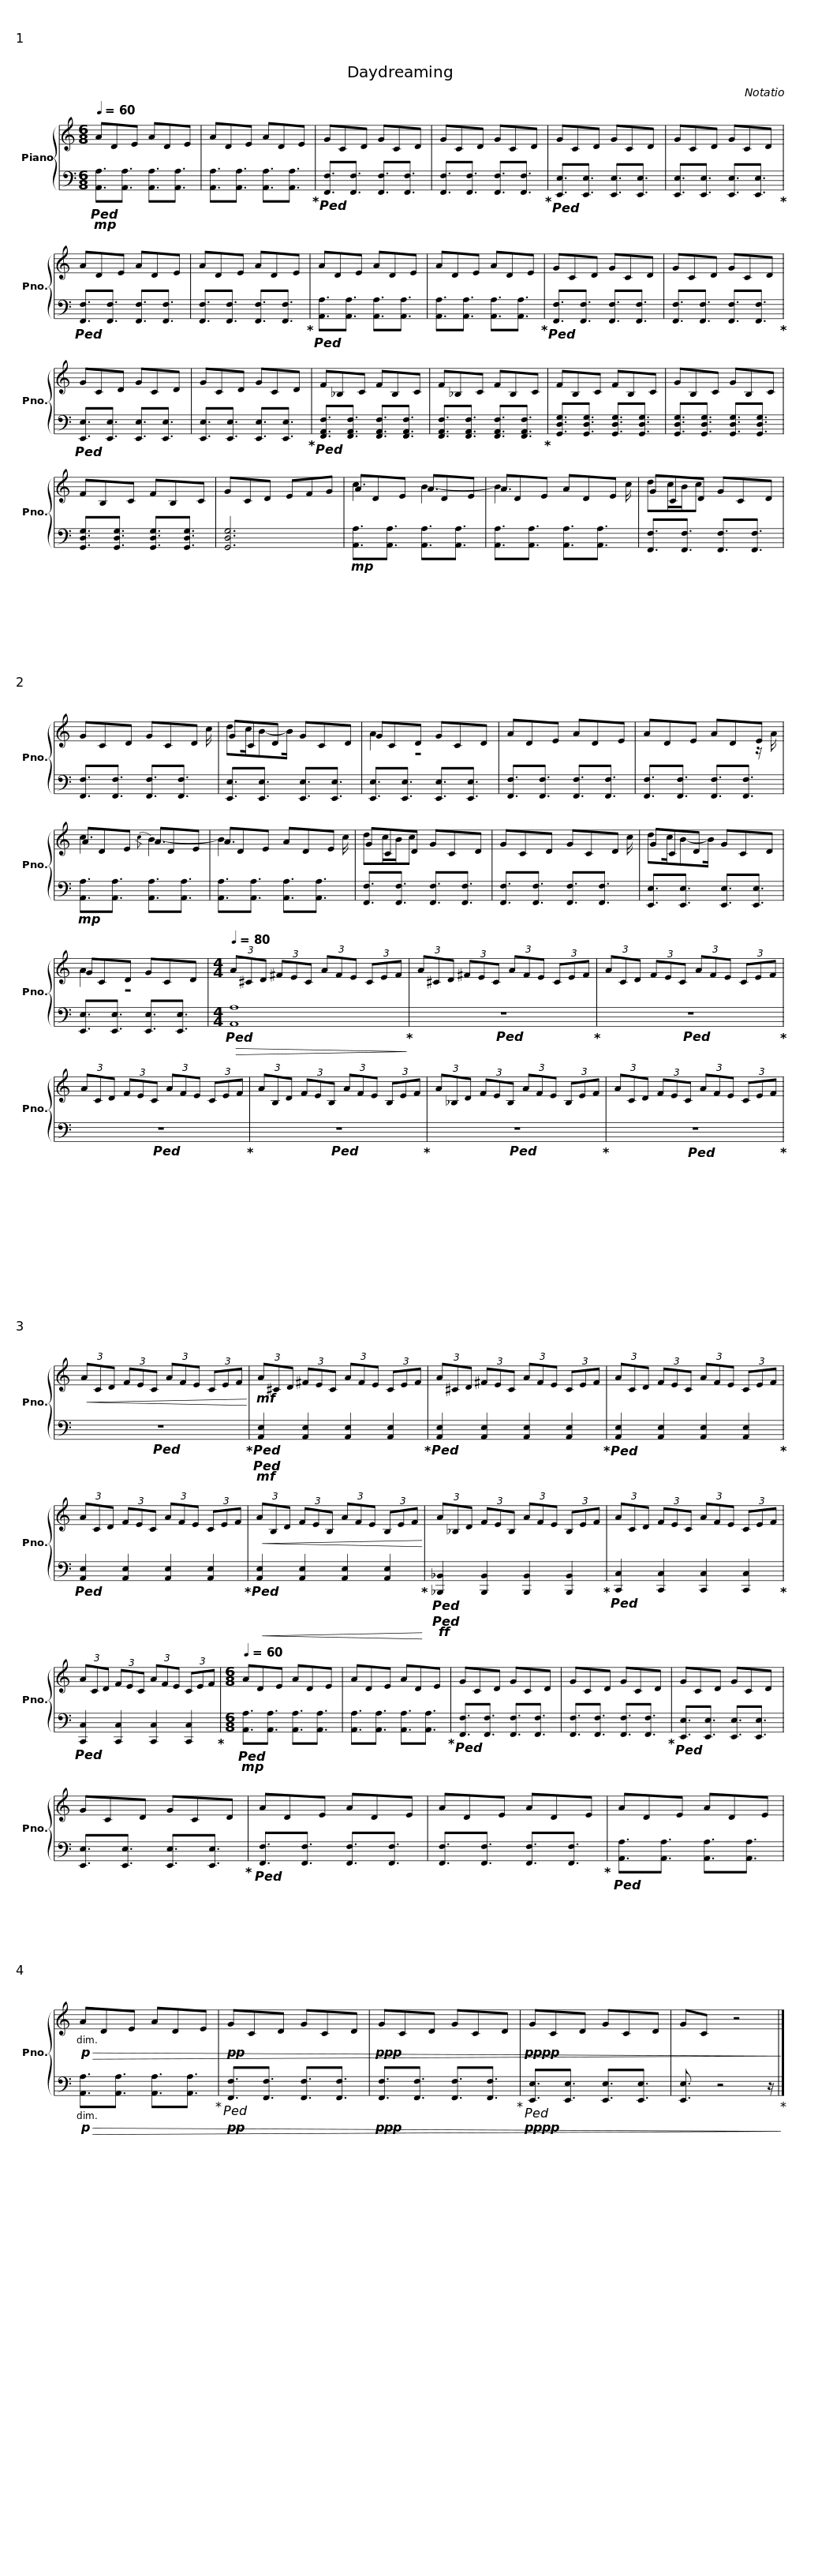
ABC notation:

X:1
%%score { ( 1 3 ) | 2 }
L:1/8
Q:1/4=60
M:6/8
I:linebreak $
K:C
V:1 treble
V:3 treble
V:2 bass
V:1
 ADE ADE | ADE ADE | GCD GCD | GCD GCD | GCD GCD |$ %5
 GCD GCD | ADE ADE | ADE ADE | ADE ADE | ADE ADE | %10
 GCD GCD |$ GCD GCD | GCD GCD | GCD GCD | F_B,C FB,C | %15
 F_B,C FB,C |$ FB,C FB,C | GB,C GB,C | FB,C FB,C | GCD EFG | %20
 ADE ADE |$ ADE ADE | GCD GCD | GCD GCD | GCD GCD |$ %25
 GCD GCD | ADE ADE | ADE ADE | ADE ADE |$ ADE ADE | %30
 GCD GCD | GCD GCD | GCD GCD |$ GCD GCD |[M:4/4][Q:1/4=80] (3A^CD (3^FEC (3AFE (3CEF | %35
 (3A^CD (3^FEC (3AFE (3CEF |$ (3ACD (3FEC (3AFE (3CEF | (3ACD (3FEC (3AFE (3CEF | (3AB,D (3FEB, (3AFE (3B,EF |$ (3A_B,D (3FEB, (3AFE (3B,EF | %40
 (3ACD (3FEC (3AFE (3CEF |!<(! (3ACD (3FEC (3AFE (3CEF!<)! |$!mf! (3A^CD (3^FEC (3AFE (3CEF | (3A^CD (3^FEC (3AFE (3CEF | (3ACD (3FEC (3AFE (3CEF |$ %45
 (3ACD (3FEC (3AFE (3CEF |!<(! (3AB,D (3FEB, (3AFE (3B,EF!<)! | (3A_B,D (3FEB, (3AFE (3B,EF |$ (3ACD (3FEC (3AFE (3CEF | (3ACD (3FEC (3AFE (3CEF | %50
[M:6/8][Q:1/4=60] ADE ADE | ADE ADE |$ GCD GCD | GCD GCD | GCD GCD | %55
 GCD GCD | ADE ADE | ADE ADE |$ ADE ADE |!p!!>(! ADE ADE | %60
!pp! GCD GCD |!ppp! GCD GCD |!pppp! GCD GCD | GC z4!>)! |] %64
V:2
!mp!!ped! [A,,A,]3/2[A,,A,]3/2 [A,,A,]3/2[A,,A,]3/2 | [A,,A,]3/2[A,,A,]3/2 [A,,A,]3/2[A,,A,]3/2!ped-up! |!ped! [F,,F,]3/2[F,,F,]3/2 [F,,F,]3/2[F,,F,]3/2 | [F,,F,]3/2[F,,F,]3/2 [F,,F,]3/2[F,,F,]3/2!ped-up! |!ped! [E,,E,]3/2[E,,E,]3/2 [E,,E,]3/2[E,,E,]3/2 |$ %5
 [E,,E,]3/2[E,,E,]3/2 [E,,E,]3/2[E,,E,]3/2!ped-up! |!ped! [F,,F,]3/2[F,,F,]3/2 [F,,F,]3/2[F,,F,]3/2 | [F,,F,]3/2[F,,F,]3/2 [F,,F,]3/2[F,,F,]3/2!ped-up! |!ped! [A,,A,]3/2[A,,A,]3/2 [A,,A,]3/2[A,,A,]3/2 | [A,,A,]3/2[A,,A,]3/2 [A,,A,]3/2[A,,A,]3/2!ped-up! | %10
!ped! [F,,F,]3/2[F,,F,]3/2 [F,,F,]3/2[F,,F,]3/2 |$ [F,,F,]3/2[F,,F,]3/2 [F,,F,]3/2[F,,F,]3/2!ped-up! |!ped! [E,,E,]3/2[E,,E,]3/2 [E,,E,]3/2[E,,E,]3/2 | [E,,E,]3/2[E,,E,]3/2 [E,,E,]3/2[E,,E,]3/2!ped-up! |!ped! [F,,A,,F,]3/2[F,,A,,F,]3/2 [F,,A,,F,]3/2[F,,A,,F,]3/2 | %15
 [F,,A,,F,]3/2[F,,A,,F,]3/2 [F,,A,,F,]3/2[F,,A,,F,]3/2!ped-up! |$ [G,,D,G,]3/2[G,,D,G,]3/2 [G,,D,G,]3/2[G,,D,G,]3/2 | [G,,D,G,]3/2[G,,D,G,]3/2 [G,,D,G,]3/2[G,,D,G,]3/2 | [G,,D,G,]3/2[G,,D,G,]3/2 [G,,D,G,]3/2[G,,D,G,]3/2 | [G,,D,G,]6 | %20
!mp! [A,,A,]3/2[A,,A,]3/2 [A,,A,]3/2[A,,A,]3/2 |$ [A,,A,]3/2[A,,A,]3/2 [A,,A,]3/2[A,,A,]3/2 | [F,,F,]3/2[F,,F,]3/2 [F,,F,]3/2[F,,F,]3/2 | [F,,F,]3/2[F,,F,]3/2 [F,,F,]3/2[F,,F,]3/2 | [E,,E,]3/2[E,,E,]3/2 [E,,E,]3/2[E,,E,]3/2 |$ %25
 [E,,E,]3/2[E,,E,]3/2 [E,,E,]3/2[E,,E,]3/2 | [F,,F,]3/2[F,,F,]3/2 [F,,F,]3/2[F,,F,]3/2 | [F,,F,]3/2[F,,F,]3/2 [F,,F,]3/2[F,,F,]3/2 |!mp! [A,,A,]3/2[A,,A,]3/2 [A,,A,]3/2[A,,A,]3/2 |$ [A,,A,]3/2[A,,A,]3/2 [A,,A,]3/2[A,,A,]3/2 | %30
 [F,,F,]3/2[F,,F,]3/2 [F,,F,]3/2[F,,F,]3/2 | [F,,F,]3/2[F,,F,]3/2 [F,,F,]3/2[F,,F,]3/2 | [E,,E,]3/2[E,,E,]3/2 [E,,E,]3/2[E,,E,]3/2 |$ [E,,E,]3/2[E,,E,]3/2 [E,,E,]3/2[E,,E,]3/2 |[M:4/4]!ped!!>(! [A,,A,]8!ped-up!!>)! | %35
!ped! z8!ped-up! |$!ped! z8!ped-up! |!ped! z8!ped-up! |!ped! z8!ped-up! |$!ped! z8!ped-up! | %40
!ped! z8!ped-up! |!ped! z8!ped-up! |$!ped!!mf!!ped! [A,,E,]2 [A,,E,]2 [A,,E,]2 [A,,E,]2!ped-up! |!ped! [A,,E,]2 [A,,E,]2 [A,,E,]2 [A,,E,]2!ped-up! |!ped! [A,,E,]2 [A,,E,]2 [A,,E,]2 [A,,E,]2!ped-up! |$ %45
!ped! [A,,E,]2 [A,,E,]2 [A,,E,]2 [A,,E,]2!ped-up! |!ped!!<(! [A,,E,]2 [A,,E,]2 [A,,E,]2 [A,,E,]2!ped-up!!<)! |!ped!!ff!!ped! [_B,,,_B,,]2 [B,,,B,,]2 [B,,,B,,]2 [B,,,B,,]2!ped-up! |$!ped! [C,,C,]2 [C,,C,]2 [C,,C,]2 [C,,C,]2!ped-up! |!ped! [C,,C,]2 [C,,C,]2 [C,,C,]2 [C,,C,]2!ped-up! | %50
[M:6/8]!mp!!ped! [A,,A,]3/2[A,,A,]3/2 [A,,A,]3/2[A,,A,]3/2 | [A,,A,]3/2[A,,A,]3/2 [A,,A,]3/2[A,,A,]3/2!ped-up! |$!ped! [F,,F,]3/2[F,,F,]3/2 [F,,F,]3/2[F,,F,]3/2 | [F,,F,]3/2[F,,F,]3/2 [F,,F,]3/2[F,,F,]3/2!ped-up! |!ped! [E,,E,]3/2[E,,E,]3/2 [E,,E,]3/2[E,,E,]3/2 | %55
 [E,,E,]3/2[E,,E,]3/2 [E,,E,]3/2[E,,E,]3/2!ped-up! |!ped! [F,,F,]3/2[F,,F,]3/2 [F,,F,]3/2[F,,F,]3/2 | [F,,F,]3/2[F,,F,]3/2 [F,,F,]3/2[F,,F,]3/2!ped-up! |$!ped! [A,,A,]3/2[A,,A,]3/2 [A,,A,]3/2[A,,A,]3/2 |!p!!>(! [A,,A,]3/2[A,,A,]3/2 [A,,A,]3/2[A,,A,]3/2!ped-up! | %60
!pp!!ped! [F,,F,]3/2[F,,F,]3/2 [F,,F,]3/2[F,,F,]3/2 |!ppp! [F,,F,]3/2[F,,F,]3/2 [F,,F,]3/2[F,,F,]3/2!ped-up! |!pppp!!ped! [E,,E,]3/2[E,,E,]3/2 [E,,E,]3/2[E,,E,]3/2 | [E,,E,]3/2 z4 z/!>)!!ped-up! |] %64
V:3
 x6 | x6 | x6 | x6 | x6 |$ %5
 x6 | x6 | x6 | x6 | x6 | %10
 x6 |$ x6 | x6 | x6 | x6 | %15
 x6 |$ x6 | x6 | x6 | x6 | %20
 c3 B3- |$ B3 x5/2 c/ | dc/B/c x3 | x11/2 c/ | dc/B-B/ x3 |$ %25
 A2 z4 | x6 | x5 z/ A/ | c3{/c} B3- |$ B3 x5/2 c/ | %30
 dc/B/c x3 | x11/2 c/ | dc/B-B/ x3 |$ A2 z4 |[M:4/4] x8 | %35
 x8 |$ x8 | x8 | x8 |$ x8 | %40
 x8 | x8 |$ x8 | x8 | x8 |$ %45
 x8 | x8 | x8 |$ x8 | x8 | %50
[M:6/8] x6 | x6 |$ x6 | x6 | x6 | %55
 x6 | x6 | x6 |$ x6 | x6 | %60
 x6 | x6 | x6 | x6 |] %64
